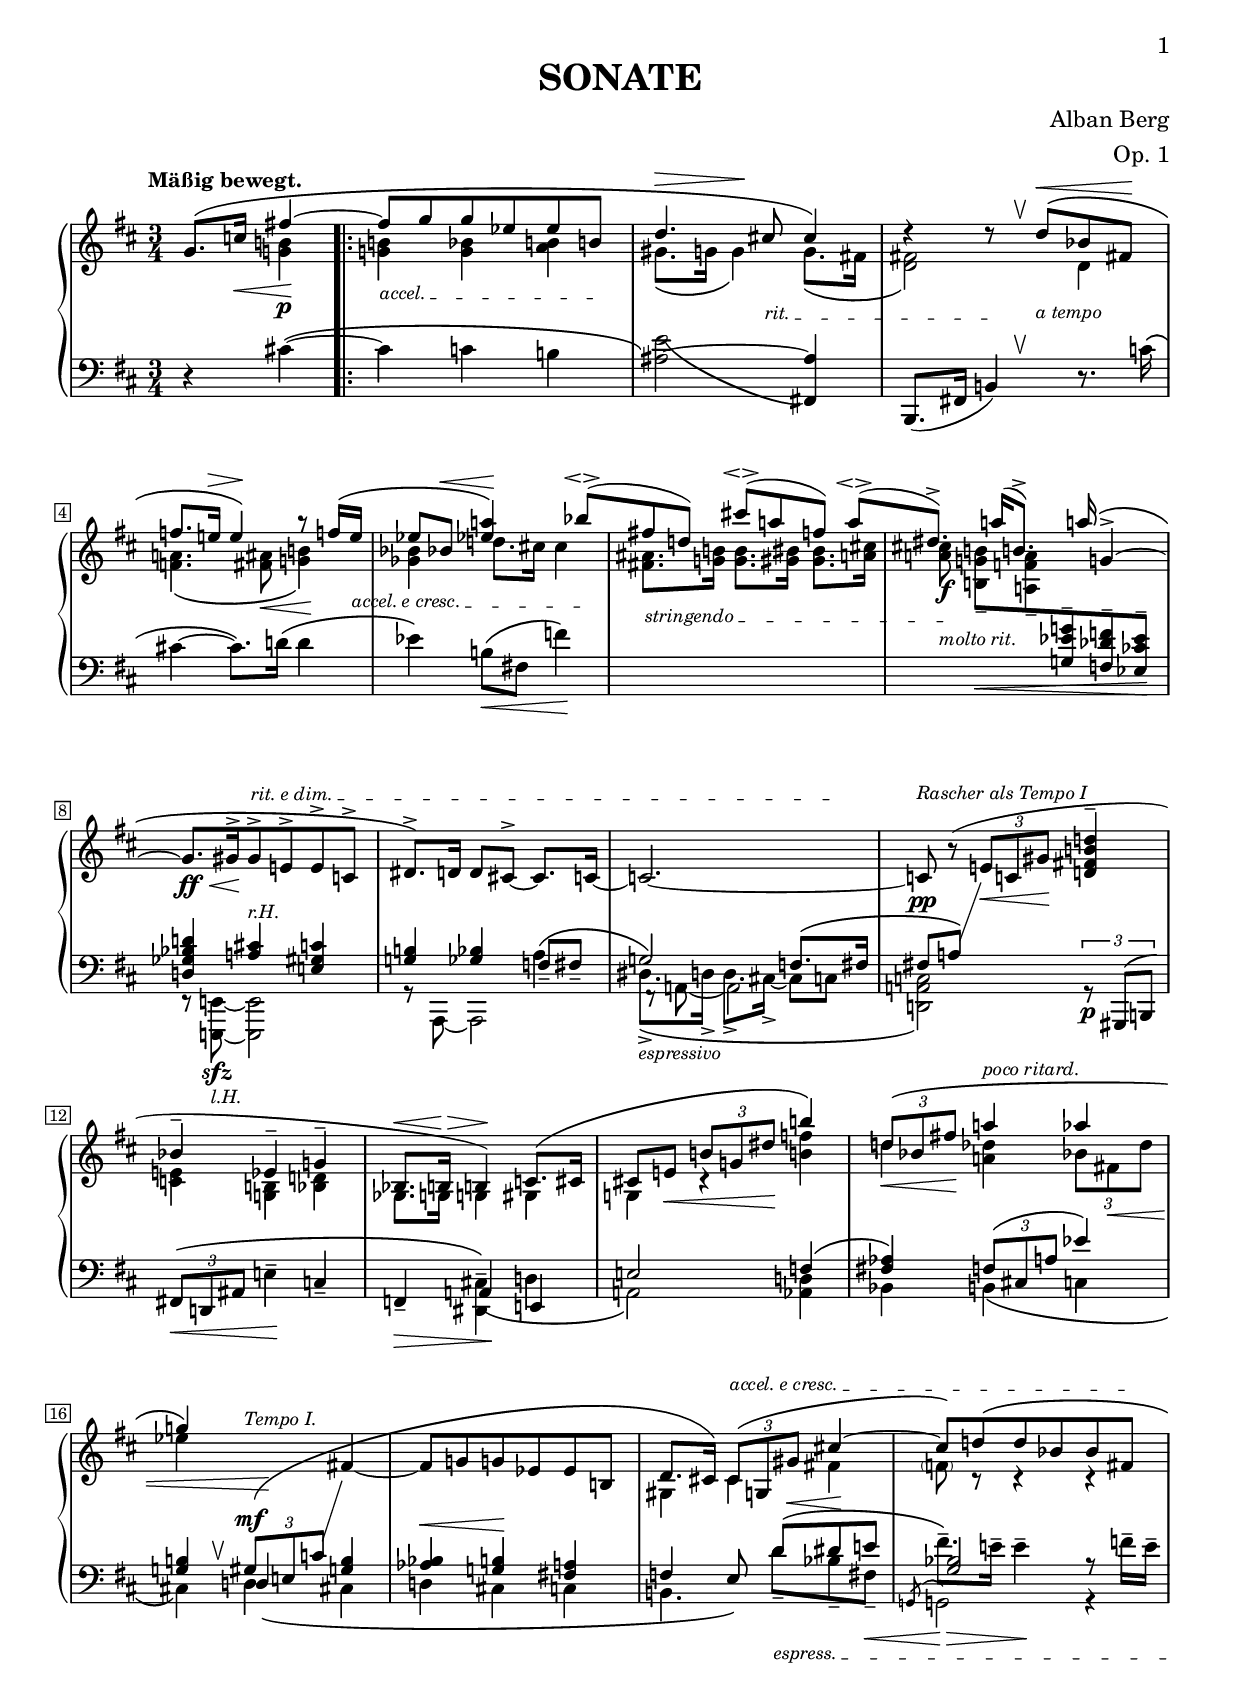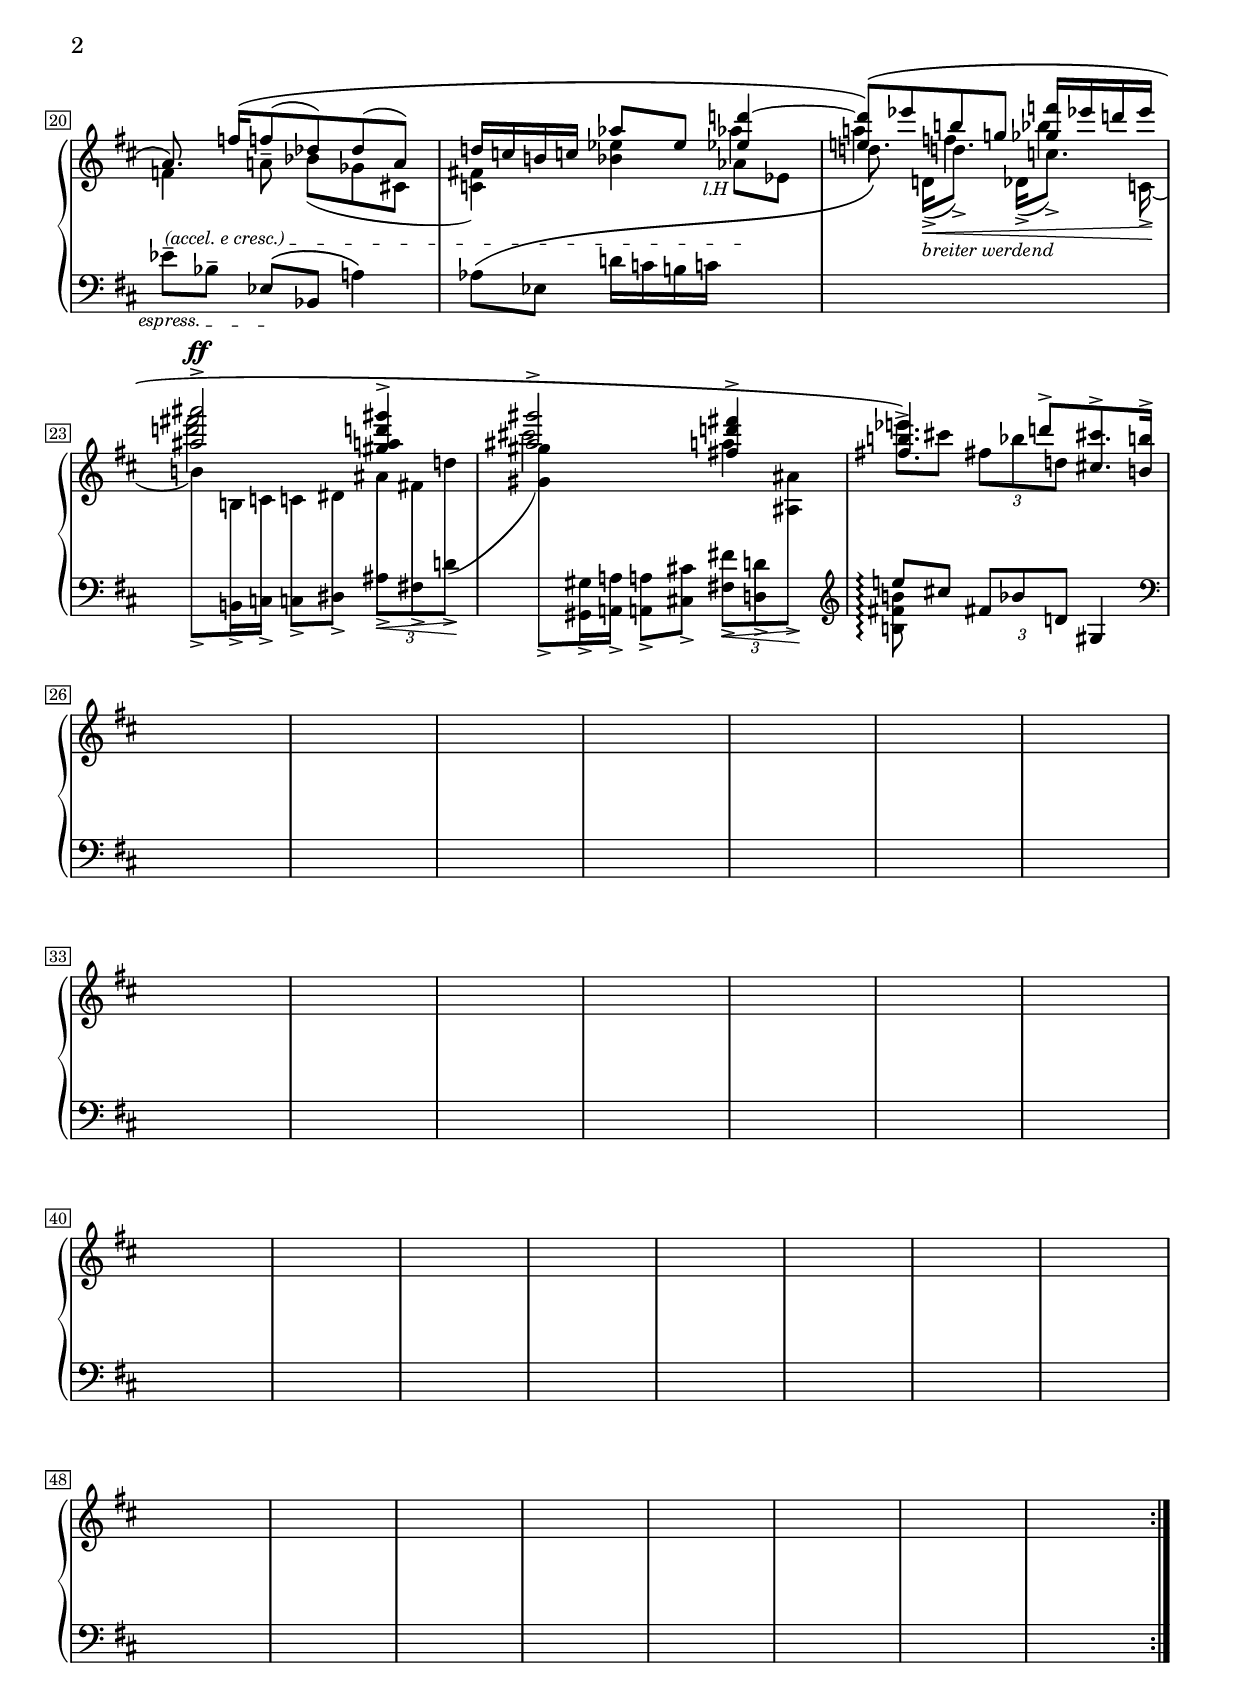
\version "2.23.7"

#(ly:set-option 'relative-includes #t)

\paper {
  indent = 0.0
  line-width = 18.6\cm
  top-margin = 10\mm
  bottom-margin = 10\mm
%  ragged-last-bottom = ##t
%  ragged-bottom = ##f
  first-page-number = 0
%  markup-system-spacing.basic-distance = #10
%  last-bottom-spacing.padding = #2
  print-all-headers = ##t
}

\bookpart {
  \header {
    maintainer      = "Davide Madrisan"
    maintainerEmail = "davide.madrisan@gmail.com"
  }

  \version "2.23.10"

\header {
  composer = "Alban Berg (1885-1935)"
  date = "1907/1908, revision 1920"

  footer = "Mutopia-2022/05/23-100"

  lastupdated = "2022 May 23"
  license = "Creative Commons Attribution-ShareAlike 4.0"
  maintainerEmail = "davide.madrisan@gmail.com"
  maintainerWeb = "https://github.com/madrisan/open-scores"

  % Extra Mutopia Information
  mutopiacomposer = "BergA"
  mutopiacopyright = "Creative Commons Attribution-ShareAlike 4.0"
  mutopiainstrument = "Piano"
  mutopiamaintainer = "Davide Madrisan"
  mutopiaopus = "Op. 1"
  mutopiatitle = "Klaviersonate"

  opus = "Op. 1"
  title = "Klaviersonate Op.1"
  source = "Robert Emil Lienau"
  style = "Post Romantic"

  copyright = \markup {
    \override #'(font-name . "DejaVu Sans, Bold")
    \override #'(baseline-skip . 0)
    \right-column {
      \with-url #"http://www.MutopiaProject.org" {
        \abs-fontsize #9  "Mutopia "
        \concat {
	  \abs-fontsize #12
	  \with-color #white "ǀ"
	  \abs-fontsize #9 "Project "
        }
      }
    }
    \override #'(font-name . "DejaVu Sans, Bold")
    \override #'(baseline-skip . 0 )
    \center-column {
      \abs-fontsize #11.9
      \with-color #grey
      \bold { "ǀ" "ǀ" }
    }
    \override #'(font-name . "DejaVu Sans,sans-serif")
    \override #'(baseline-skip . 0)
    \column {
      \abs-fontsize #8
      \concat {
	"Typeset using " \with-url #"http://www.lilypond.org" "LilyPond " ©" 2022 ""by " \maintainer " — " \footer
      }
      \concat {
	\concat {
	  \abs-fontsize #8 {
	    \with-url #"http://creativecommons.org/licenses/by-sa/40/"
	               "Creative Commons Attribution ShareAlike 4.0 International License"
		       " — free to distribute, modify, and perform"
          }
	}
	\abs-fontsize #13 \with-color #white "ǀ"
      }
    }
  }
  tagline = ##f
}

  \header {
    title = ##f
    composer = ##f
  }

  \markup {
    \with-dimensions #'(0 . 0) #'(0 . 0)
    \with-color #(rgb-color 0.2 0.4 0.5)
    \filled-box #'(-200 . 200) #'(-200 . 200) #0
  }
  \markup {
    \fill-line {
      \center-column {
        \null\null\null
        \null\null\null
        \null\null\null
        \line { \abs-fontsize #30 \bold "Alban" }
        \null
        \line { \abs-fontsize #80 \bold "Berg" }
	\null
	\fill-line { \draw-hline }
	\null\null\null\null
        \line { \abs-fontsize #34 \bold "Klaviersonate Op. 1" }
        \null\null\null\null
        \null\null\null\null
        \fill-line {
          \override #'(thickness . 5)
          \draw-squiggle-line #0.5 #'(10 . 0) ##t
        }
        \null\null\null\null
        \null\null\null\null
        \fill-line { \abs-fontsize #11 "Transcribed and Engraved by Davide Madrisan" }
        \fill-line { \abs-fontsize #9 \typewriter "https://github.com/madrisan/open-scores/" }
        \null
        \fill-line {
          \abs-fontsize #8 "Based on the Robert Lienau's score"
        }
        \null
      }
    }
  }
}

Global = {
  \key b \minor
  \time 3/4
  % Draw a box round the bar number(s)
  \override Score.BarNumber.stencil
    = #(make-stencil-boxer 0.1 0.25 ly:text-interface::print)
}

accel = { \override TextSpanner.bound-details.left.text = \markup { \small "accel. " } }
accelcresc = { \override TextSpanner.bound-details.left.text = \markup { \small "accel. e cresc. " } }
accelcrescp = { \override TextSpanner.bound-details.left.text = \markup { \small "(accel. e cresc.) " } }
espress = { \override TextSpanner.bound-details.left.text = \markup { \small "espress. " } }
rit = { \override TextSpanner.bound-details.left.text = \markup { \small "rit. " } }
ritdim = { \override TextSpanner.bound-details.left.text = \markup { \small "rit. e dim. " } }
stringendo = { \override TextSpanner.bound-details.left.text = \markup { \small "stringendo " } }

Upper = \relative c' {
  \clef treble
  \tempo \markup { \bold Mäßig bewegt. }
  \partial 2
    << { g'8.\( c!16_\<  fis!4~\! }
      \\ { s4  <b,! g!> }\p >>
  \repeat volta 2 {
  | << { \accel fis'8_\startTextSpan[ g g ees ees b!\stopTextSpan] }
      \\ { <b! g!>4 <bes g> <a b!> } >>
  | << { d4.\rit cis!8_\startTextSpan  cis4\) }
      \\ { gis8.\(^\> g!16  g4\! \)  g8. \( fis!16 } >>
  | << {
      d'4\rest  d8\rest_\stopTextSpan
      \once\set breathMarkType = #'upbow
      \breathe d^\<_\markup{
        \pad-markup #1.2 \small\italic "a tempo"
      } \([bes fis!]\!
    } \\ {
      <fis! d>2 \)  d4
    } >>
  \break
  | << { \stemUp f'!8. e!16^\>  e4\!\)  r8 f!16\( \accelcresc e_\startTextSpan }
      \\ { <a,! f!>4.\(  <ais fis>8\<  <g! b!>4\! \) } >>
  %5
  | << { ees'8 bes!^\<  <a'! ees!>4 \! \)  s8 bes_\stopTextSpan\espressivo([ }
      \\ { <bes, ges>4 d!8. cis!16  cis4 } >>
  | << { fis!8 d!]) cis'!\espressivo([ a! f! ]) a8\espressivo([ }
      \\ { \stringendo <ais, fis>8._\startTextSpan <b! g!>16  <b g>8. <bis gis>16  <bis gis>8. <cis! a!>16 } >>
  | << { dis8.])^> a'!16([  b,!8.->])  a'!16\(  g,!4->~ }
      \\ { <cis! a!>8_\stopTextSpan_\markup{ \pad-markup #0.1 \small\italic "molto rit." }
           \f {
	     \stemDown
             \once\override Beam.positions = #'(-6 . -7)
             <b! g! b,!>8_\<_\tenuto[
             <a f! a,!>8_\tenuto
           }
           \change Staff = "lower" {
             \stemUp
             <g! ees g,!>8^\tenuto  <f! des f,!>8^\tenuto  <ees ces ees,>8^\tenuto\!] }
           } >>
  | << {
      g8.[\ff\< gis16->\! gis8-> e!->  e-> c!->]
    } \\ {
      s4 \ritdim s8^\startTextSpan s4.
    } >>
  | << { dis8.->\) d!16  d8 cis->_~  cis8. c!16_~ }
      \\ { s2. } >>
  %10
  | << { c!2._~ } \\ { s4 s4 s8 s8\stopTextSpan } >>  %%%
  | << {
      c!8\pp ^\markup{ \small\italic "Rascher als Tempo I" }  b'8\rest(
      s4
      <d! b! fis! d!>4^\tenuto\!
    } \\ {} >>
  \break
  | << {
      bes4\tenuto ees,\tenuto g!\tenuto
    } \\ {
      <e! c!>4 <b! g!>4 <d! bes>4
    } >>
  | << {
      \stemUp bes8.^\< b!16\!^\>  b!4\!)
      \shape #'((0 . 0) (0 . 1.2) (0 . 1.5) (0 . 0)) PhrasingSlur
      c!8. \( cis16
    } \\ {
      \stemDown ges8. g!16  g!4  gis4
    } >>
  | << {
      cis!8 e!_\<
      \tupletUp \tuplet 3/2 4 {
        b'! g! dis'
      }\! b'!4 \)
    } \\ {
      g,,!4  r4  <f''! b,!>4
    } >>
  %15
  | << {
      \shape #'((0 . 0) (0 . 0) (0 . 0) (0 . 1.5)) PhrasingSlur
      \tupletUp \tuplet 3/2 4 {
        d!8\<\( bes fis'\!
      }
      a!4^\markup{ \small\italic "poco ritard." }
      aes4
    } \\ {
      \stemDown d,!4  <des a!>4 \tuplet 3/2 4 { bes8 fis\< des' }
    } >>
  | << {
      g!4 \)
      \once\set breathMarkType = #'upbow
      \breathe
      \shape #'((0 . 3.5) (0 . -4) (0 . -4) (0 . 0)) PhrasingSlur
      \change Staff = "lower"
      \tuplet 3/2 4 {
        gis,,8^\mf\( e! c'!
      }
      \showStaffSwitch
      \change Staff = "upper"
        fis!4_~
    } \\ {
      ees'4 s4\!^\markup{ \small\italic "Tempo I." }
    } >>
  | << { fis,8[ g!  g! ees  ees b!] } \\ { } >>
  | << {
      d8. cis!16 \)
      \accelcresc
      \tuplet 3/2 4 {
        cis8\startTextSpan \( g gis'_\<
      }
      cis!4\!~
    } \\ {
      gis,4  cis  fis!4
    } >>
  | << {
      cis'8[\) d!\( d bes bes fis! ]\stopTextSpan
    } \\ {  %%% stopTextSpan should probably be in next bar
      \parenthesize f!8 c8\rest  c4\rest  c4\rest
    } >>
    \break
  %20
  | << {
      \accelcrescp a'8.\)_\startTextSpan f'!16[\( f!8( des) des( a)]
    } \\ {
      f!4  a!8^\tenuto bes[_( ges cis,!]
    } >>
    \noBreak
  | << {
      d'!16 c! b! c!  aes'8 ees
      \once\override NoteColumn.force-hshift = #-0.9
      << <d'!~ ees,!>4 \stopTextSpan
      \\ {
        \once\override NoteColumn.force-hshift = #-1.5 aes!4
      } >>
    } \\ {
      <fis, c!>4)  <ees' bes>4
    } >>
    \noBreak
  | << {
      <d' e,!>8[\)\( ees b! g!]  <f'! ges,>16 ees! d ees
    } \\ {
      a,!4
      \once\override NoteColumn.force-hshift = #-0.5 f!
      \once\override NoteColumn.force-hshift = #-0.5 bes
    } >>
  | << {
      << <ais' ais,>2->^\ff \\ <fis! d!>2 >>
      <gis d! a gis>4->
    } \\ {
      s8
      \crossStaff {
        \autoBeamOff
        \stemDown
        b,,,!16 c! c!8 dis
        \override TupletBracket.bracket-visibility = ##f
        \omit TupletNumber
        \tuplet 3/2 4 {
          ais'8 fis! d'!
        }
      }
    } >>
  | << {
      \stemUp <ais' gis'>2^> <fis! d'! fis!>4^>
    } \\ {
      \stemDown cis'!2 a!4
    } >>
  %25
  | << {
      \once\override NoteColumn.force-hshift = #0.3
      \stemDown e'!8[->\) cis!]
      \tupletDown \tuplet 3/2 4 {
        fis,!8 bes d,!
      }
    } \\ {
      \stemUp <ees' b! fis!>4.
      d!8[^> <cis! cis,!>8.^> <b! b,!>16^> ]
    } >>
  | s2.
  | s2.
  | s2.
  | s2.
  %30
  | s2.
  | s2.
  | s2.
  | s2.
  | s2.
  %35
  | s2.
  | s2.
  | s2.
  | s2.
  | s2.
  %40
  | s2.
  | s2.
  | s2.
  | s2.
  | s2.
  %45
  | s2.
  | s2.
  | s2.
  | s2.
  | s2.
  %50
  | s2.
  | s2.
  | s2.
  | s2.
  | s2.
  %55
  | s2.
  }
}

Lower = \relative c {
  \clef bass
  \partial 2
    r4
    \once\shape #'((0 . 0) (0 . 0.5) (0 . -1) (-2 . -2)) PhrasingSlur
    cis'~\(
  \repeat volta 2 {
  | cis4  c!  b!
  | <e_\( ais,>2~\)
    <ais, fis,!\)>4
  | << {
      b,,8._( fis'!16  b!4)
    } \\ {
      s4.
      \once\set breathMarkType = #'upbow
      \breathe
      s8
    } >>
    r8. c'!16\(
  | cis4~ cis8.\) d!16\(  d4
  %5
  | ees4\)  b!8_\<\( fis!  f'!4\!\)
  | s2.
  | s2.
  | << {
      <d,! ges bes d!>4 <cis' a!>4-\markup {
        \small\italic "r.H."
      }
      <c! gis e>4
    } \\ {
      r8 <e,,! e,!>8~\sfz_\markup { \small\italic "l.H." }
      <e e,>2
    } >>
  | << {
      <b''! g!>4  <bes ges>4
      << {
        \stemDown \shape #'((0 . 0) (0 . 1.5) (0 . 0.5) (0 . 0)) PhrasingSlur a4\(
      } \\ {
        \stemUp f!8\tenuto fis\tenuto
      } >>
    } \\ {
      r8 a,,~ a2
    } >>
  %10
  | << {
      g''2\)_\markup{ \small\italic "espressivo" } f!8.\( fis16
    } \\ {
      \stemDown dis8.->\( d!16->
      \once\override Stem.details.beamed-lengths = #'(6) d8.-> cis16->~
      cis8 c!
    } \\ {
      \override Rest.extra-offset = #'(0.7 . 0) f,8\rest
      \stemDown a!_~ \once\override NoteColumn.force-hshift = #0.3 a2
    } >>
  | << {
      \stemUp
      \once\shape #'((0 . 0) (0 . 0) (5 . 0) (5 . 0)) PhrasingSlur
      fis'!8 \showStaffSwitch a!\)
      \change Staff = "upper"
      \tupletUp \tuplet 3/2 4 {
        e'!8[\< c! gis'!]\!
      }
    } \\ {
      \once\stemDown <c,,! a! d,!>2 \)
      \tupletUp \tuplet 3/2 4 { r8_\p
      \stemUp
      \once\shape #'((0 . 0) (0 . 0) (0 . 0.2) (0.5 . 1)) PhrasingSlur
      gis,^\( b! \) }
    } >>
  | << {
      \once\shape #'((-0.5 . 1) (1 . 0.5) (0 . 1.0) (0 . 0)) PhrasingSlur
      \tupletUp \tuplet 3/2 4 { fis'!8[\<\( d! ais'!] }
      \once\stemDown e'!4\!^\tenuto
      \once\stemUp c!4_\tenuto
    } \\ {
      s2.
    } >>
  | << {
      f,!4_\tenuto
      \once\stemDown <cis' dis,>4 \)
      \tenuto \once\stemDown d!4
    } \\ {
      s4\> \once\stemUp a4\! \( \once\stemUp e!
    } >>
  | << { e'!2 f!4\( } \\ { a,!2 \) <d aes>4 } >>
  %15
  | << { <aes' fis>4\) \tuplet 3/2 4 { f!8\( cis! a'! } ees'4\) }
      \\ { bes,4  b!_\(  c! } >>
  | << { <b'! g!>4  \once\shiftOn d,4_\(  \stemDown cis4 }
      \\ { cis4\)  d!4 \stemUp <b' g!>4 } >>
  | << { <aes bes>4^\< <b! g!>4\! <a! fis!>4 }
      \\ { d,!4 cis! c! } >>
  | << { f!4  e8\) \espress d'8[\(_\startTextSpan  dis e]\< }
      \\ { \stemDown b,!4. d'8\tenuto bes\tenuto fis!\tenuto } >>
  | << {
      \stemDown
      \once\override NoteColumn.force-hshift = #-1
      fis'8.[\tenuto\)_\!\> e!16]\tenuto  e4\tenuto\!  r8 f16\tenuto e\tenuto
    } \\ {
      \stemUp \once\override NoteColumn.force-hshift = #-0.15 <bes g>2
    } \\ {
      \acciaccatura {
        \stemUp g,!8 \stemNeutral
      }
      \once\stemDown g!2 g4\rest
    } >>
  %20
  | << {
      \stemDown ees''8\tenuto[ bes\tenuto]
      \stemUp ees,\stopTextSpan[\( bes]
      \stemDown a'!4\)
    } \\ { } >>
  | \once\shape #'((0 . 0) (5.5 . -0.5) (3 . -15) (0 . -5)) PhrasingSlur
    aes8\( ees  d'!16[ c! b! c!]
    \change Staff = "upper"
    \once\override TextScript.X-offset = #-3
    \stemDown \shiftOn
    aes'8-\markup {
      \small\italic "l.H"
    } ees
  | \once\override NoteColumn.force-hshift = #1.1
    d'!8.\)
    d,!16[_\markup{ \small\italic "breiter werdend" }_>_(_\<
      \once\override NoteColumn.force-hshift = #0.2 d'!8.]_>)
    des,16[_>_(
      \once\override NoteColumn.force-hshift = #0.2 c'8.]_>)
    c,!16_>\!_(
  | \once\override Stem.details.beamed-lengths = #'(10 16.5 3)
    \once\override NoteColumn.force-hshift = #0.2
    b'!8_>)

    \change Staff = "lower"
    \crossStaff {
      \stemDown
      b,,!16_>%^\markup { \small\italic "marc." }
      c!_> c!8_> dis_>
      \tuplet 3/2 4 {
        ais'8\<_> fis!_> d'!\!_>_(
      }
    }
  | \change Staff = "upper"
    \once\override Stem.details.beamed-lengths = #'(10 16.5 3)
    \once\override NoteColumn.force-hshift = #1.1
    <gis! gis'!>8_>)

    \change Staff = "lower"
    <gis,, gis'>16_> <a! a'!>16_> <a! a'!>8_> <cis! cis'!>8_>
    \tuplet 3/2 4 {
      <fis! fis'!>8\<_> <d! d'!>_>
      \once\override Stem.details.beamed-lengths = #'(10 16.5 4)
      \change Staff = "upper"
      <ais'! ais'!>\!_>
    }
  %25
  | \change Staff = "lower"
    \clef violin
    %\set Staff.connectArpeggios = ##t
    << {
      \stemUp e''!8[ cis!]
    } \\ {
      \once \override Arpeggio.positions = #'(-4.5 . 2.5)
      <b! fis! b,!>\arpeggio
    } >>
    \stemUp \tupletDown \tuplet 3/2 4 {
      fis!8 bes d,!
    }
    gis,4
    \clef bass
  | s2.
  | s2.
  | s2.
  | s2.
  %30
  | s2.
  | s2.
  | s2.
  | s2.
  | s2.
  %35
  | s2.
  | s2.
  | s2.
  | s2.
  | s2.
  %40
  | s2.
  | s2.
  | s2.
  | s2.
  | s2.
  %45
  | s2.
  | s2.
  | s2.
  | s2.
  | s2.
  %50
  | s2.
  | s2.
  | s2.
  | s2.
  | s2.
  %55
  | s2.
  }
}

\score {
  \new PianoStaff \with {
    \override StaffGrouper.staff-staff-spacing =
      #'((basic-distance . 0)
         (minimum-distance . 12)
         (padding . 0)
         (stretchability . 0))
  } <<
    \accidentalStyle Score.piano
    \new Staff = "upper" {
      \Global
      \Upper
    }
    \new Staff = "lower" {
      \Global
      \Lower
    }
  >>
  \header {
    composer = "Alban Berg"
    opus = "Op. 1"
    title = \markup {
      %\override #'(font-name . "TeX Gyre Schola") {
        "SONATE"
      %}
    }
  }
  \layout {
    \context {
      \PianoStaff
      \consists #Span_stem_engraver
    }
    #(layout-set-staff-size 18)
  }
  \midi {}
}
